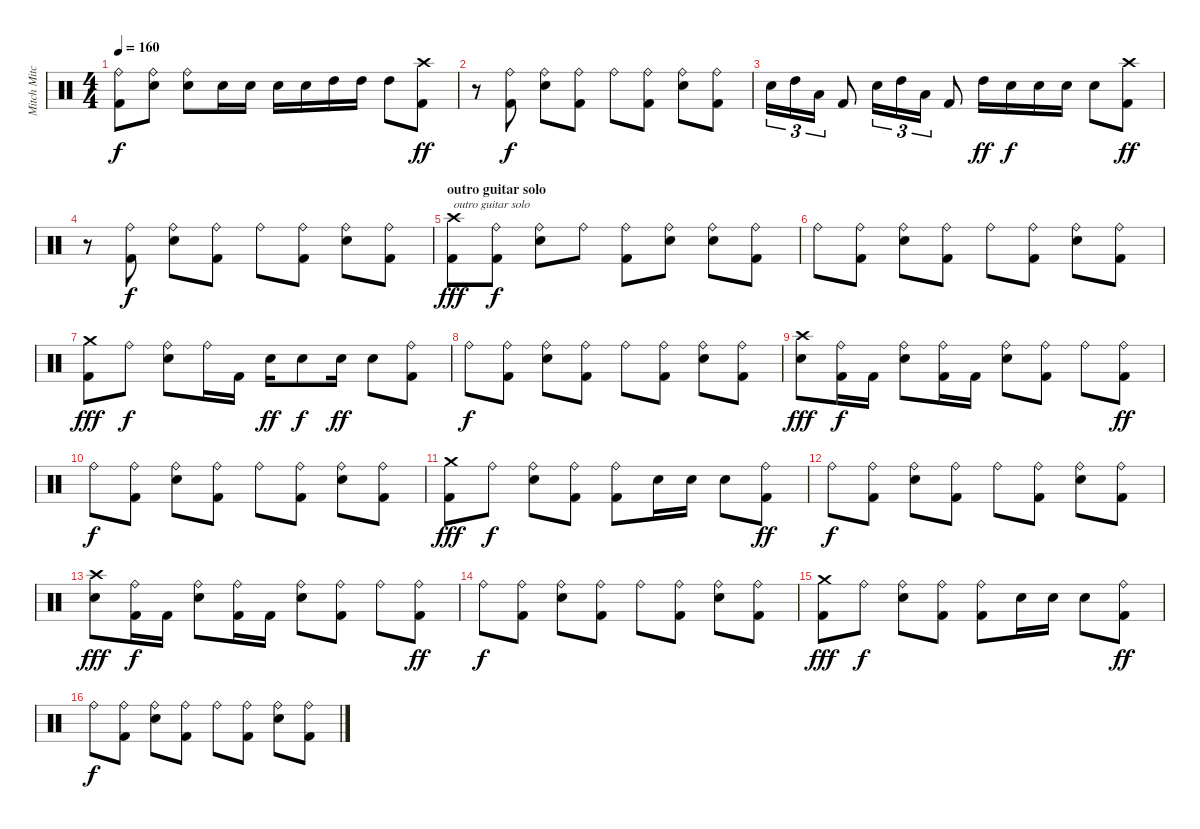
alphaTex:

\track ("Mitch Mitchell - Drums" "Mitch Mitc") {instrument percussion}
\staff {score}
\articulation defaults
\ts (4 4)
\tempo 160
\clef neutral
\ks c
("Ride (bell)" "Kick (hit) 2").8{dy f} ("Ride (bell)" "Electric Snare (hit)").8 ("Ride (bell)" "Electric Snare (hit)").8 "Electric Snare (hit)".16 "Electric Snare (hit)".16 "Electric Snare (hit)".16 "Electric Snare (hit)".16 "High Tom (hit)".16 "High Tom (hit)".16 "High Tom (hit)".8 ("Crash high (hit)" "Kick (hit) 2").8{dy ff} |
r.8 ("Ride (bell)" "Kick (hit) 2").8{dy f} ("Ride (bell)" "Electric Snare (hit)").8 ("Ride (bell)" "Kick (hit) 2").8 "Ride (bell)".8 ("Ride (bell)" "Kick (hit) 2").8 ("Ride (bell)" "Electric Snare (hit)").8 ("Ride (bell)" "Kick (hit) 2").8 |
"Electric Snare (hit)".16{tu (3 2)} "High Tom (hit)".16{tu (3 2)} "Low Tom (hit)".16{tu (3 2)} "Kick (hit) 2".8 "Electric Snare (hit)".16{tu (3 2)} "High Tom (hit)".16{tu (3 2)} "Low Tom (hit)".16{tu (3 2)} "Kick (hit) 2".8 "High Tom (hit)".16{dy ff} "Electric Snare (hit)".16{dy f} "Electric Snare (hit)".16 "Electric Snare (hit)".16 "Electric Snare (hit)".8 ("Crash high (hit)" "Kick (hit) 2").8{dy ff} |
r.8 ("Ride (bell)" "Kick (hit) 2").8{dy f} ("Ride (bell)" "Electric Snare (hit)").8 ("Ride (bell)" "Kick (hit) 2").8 "Ride (bell)".8 ("Ride (bell)" "Kick (hit) 2").8 ("Ride (bell)" "Electric Snare (hit)").8 ("Ride (bell)" "Kick (hit) 2").8 |
\section ("" "outro guitar solo")
("Crash high (hit)" "Kick (hit) 2").8{txt "outro guitar solo" dy fff} ("Ride (bell)" "Kick (hit) 2").8{dy f} ("Ride (bell)" "Electric Snare (hit)").8 "Ride (bell)".8 ("Ride (bell)" "Kick (hit) 2").8 ("Ride (bell)" "Electric Snare (hit)").8 ("Ride (bell)" "Electric Snare (hit)").8 ("Ride (bell)" "Kick (hit) 2").8 |
"Ride (bell)".8 ("Ride (bell)" "Kick (hit) 2").8 ("Ride (bell)" "Electric Snare (hit)").8 ("Ride (bell)" "Kick (hit) 2").8 "Ride (bell)".8 ("Ride (bell)" "Kick (hit) 2").8 ("Ride (bell)" "Electric Snare (hit)").8 ("Ride (bell)" "Kick (hit) 2").8 |
("Crash medium (hit)" "Kick (hit) 2").8{dy fff} "Ride (bell)".8{dy f} ("Ride (bell)" "Electric Snare (hit)").8 "Ride (bell)".16 "Kick (hit) 2".16 "Electric Snare (hit)".16{dy ff} "Electric Snare (hit)".8{dy f} "Electric Snare (hit)".16{dy ff} "Electric Snare (hit)".8 ("Ride (bell)" "Kick (hit) 2").8 |
"Ride (bell)".8{dy f} ("Ride (bell)" "Kick (hit) 2").8 ("Ride (bell)" "Electric Snare (hit)").8 ("Ride (bell)" "Kick (hit) 2").8 "Ride (bell)".8 ("Ride (bell)" "Kick (hit) 2").8 ("Ride (bell)" "Electric Snare (hit)").8 ("Ride (bell)" "Kick (hit) 2").8 |
("Crash high (hit)" "Electric Snare (hit)").8{dy fff} ("Ride (bell)" "Kick (hit) 2").16{dy f} "Kick (hit) 2".16 ("Ride (bell)" "Electric Snare (hit)").8 ("Ride (bell)" "Kick (hit) 2").16 "Kick (hit) 2".16 ("Ride (bell)" "Electric Snare (hit)").8 ("Ride (bell)" "Kick (hit) 2").8 "Ride (bell)".8 ("Ride (bell)" "Kick (hit) 2").8{dy ff} |
"Ride (bell)".8{dy f} ("Ride (bell)" "Kick (hit) 2").8 ("Ride (bell)" "Electric Snare (hit)").8 ("Ride (bell)" "Kick (hit) 2").8 "Ride (bell)".8 ("Ride (bell)" "Kick (hit) 2").8 ("Ride (bell)" "Electric Snare (hit)").8 ("Ride (bell)" "Kick (hit) 2").8 |
("Crash medium (hit)" "Kick (hit) 2").8{dy fff} "Ride (bell)".8{dy f} ("Ride (bell)" "Electric Snare (hit)").8 ("Ride (bell)" "Kick (hit) 2").8 ("Ride (bell)" "Kick (hit) 2").8 "Electric Snare (hit)".16 "Electric Snare (hit)".16 "Electric Snare (hit)".8 ("Ride (bell)" "Kick (hit) 2").8{dy ff} |
"Ride (bell)".8{dy f} ("Ride (bell)" "Kick (hit) 2").8 ("Ride (bell)" "Electric Snare (hit)").8 ("Ride (bell)" "Kick (hit) 2").8 "Ride (bell)".8 ("Ride (bell)" "Kick (hit) 2").8 ("Ride (bell)" "Electric Snare (hit)").8 ("Ride (bell)" "Kick (hit) 2").8 |
("Crash high (hit)" "Electric Snare (hit)").8{dy fff} ("Ride (bell)" "Kick (hit) 2").16{dy f} "Kick (hit) 2".16 ("Ride (bell)" "Electric Snare (hit)").8 ("Ride (bell)" "Kick (hit) 2").16 "Kick (hit) 2".16 ("Ride (bell)" "Electric Snare (hit)").8 ("Ride (bell)" "Kick (hit) 2").8 "Ride (bell)".8 ("Ride (bell)" "Kick (hit) 2").8{dy ff} |
"Ride (bell)".8{dy f} ("Ride (bell)" "Kick (hit) 2").8 ("Ride (bell)" "Electric Snare (hit)").8 ("Ride (bell)" "Kick (hit) 2").8 "Ride (bell)".8 ("Ride (bell)" "Kick (hit) 2").8 ("Ride (bell)" "Electric Snare (hit)").8 ("Ride (bell)" "Kick (hit) 2").8 |
("Crash medium (hit)" "Kick (hit) 2").8{dy fff} "Ride (bell)".8{dy f} ("Ride (bell)" "Electric Snare (hit)").8 ("Ride (bell)" "Kick (hit) 2").8 ("Ride (bell)" "Kick (hit) 2").8 "Electric Snare (hit)".16 "Electric Snare (hit)".16 "Electric Snare (hit)".8 ("Ride (bell)" "Kick (hit) 2").8{dy ff} |
"Ride (bell)".8{dy f} ("Ride (bell)" "Kick (hit) 2").8 ("Ride (bell)" "Electric Snare (hit)").8 ("Ride (bell)" "Kick (hit) 2").8 "Ride (bell)".8 ("Ride (bell)" "Kick (hit) 2").8 ("Ride (bell)" "Electric Snare (hit)").8 ("Ride (bell)" "Kick (hit) 2").8
